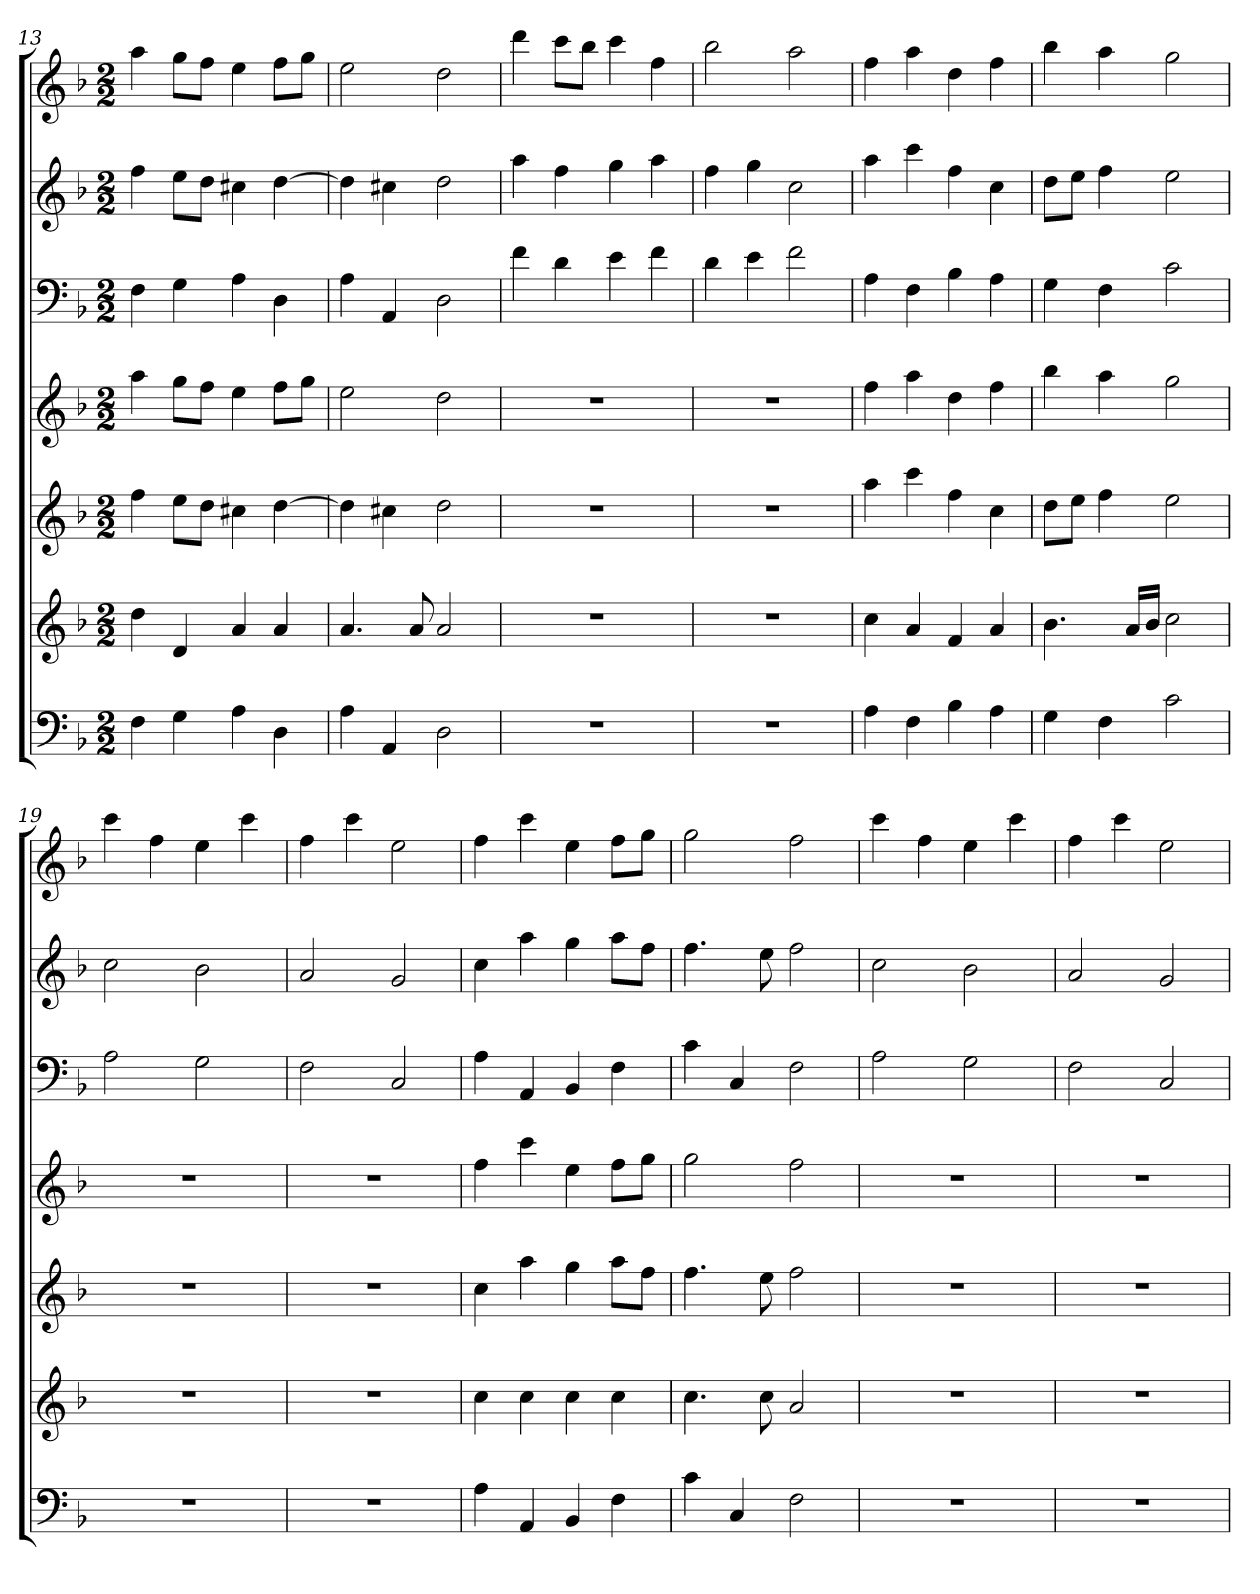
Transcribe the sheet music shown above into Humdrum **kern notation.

**kern	**kern	**kern	**kern	**kern	**kern	**kern
*part7	*part6	*part5	*part4	*part3	*part2	*part1
*staff7	*staff6	*staff5	*staff4	*staff3	*staff2	*staff1
*k[b-]	*k[b-]	*k[b-]	*k[b-]	*k[b-]	*k[b-]	*k[b-]
*F:	*F:	*F:	*F:	*F:	*F:	*F:
*M2/2	*M2/2	*M2/2	*M2/2	*M2/2	*M2/2	*M2/2
=13	=13	=13	=13	=13	=13	=13
4F	4dd	4ff	4aa	4F	4ff	4aa
4G	4d	8eeL	8ggL	4G	8eeL	8ggL
.	.	8ddJ	8ffJ	.	8ddJ	8ffJ
4A	4a	4cc#X	4ee	4A	4cc#X	4ee
4D	4a	[4dd	8ffL	4D	[4dd	8ffL
.	.	.	8ggJ	.	.	8ggJ
=14	=14	=14	=14	=14	=14	=14
4A	4.a	4dd]	2ee	4A	4dd]	2ee
4AA	.	4cc#X	.	4AA	4cc#X	.
.	8a	.	.	.	.	.
2D	2a	2dd	2dd	2D	2dd	2dd
=15	=15	=15	=15	=15	=15	=15
1r	1r	1r	1r	4f	4aa	4ddd
.	.	.	.	4d	4ff	8cccL
.	.	.	.	.	.	8bb-J
.	.	.	.	4e	4gg	4ccc
.	.	.	.	4f	4aa	4ff
=16	=16	=16	=16	=16	=16	=16
1r	1r	1r	1r	4d	4ff	2bb-
.	.	.	.	4e	4gg	.
.	.	.	.	2f	2cc	2aa
=17	=17	=17	=17	=17	=17	=17
4A	4cc	4aa	4ff	4A	4aa	4ff
4F	4a	4ccc	4aa	4F	4ccc	4aa
4B-	4f	4ff	4dd	4B-	4ff	4dd
4A	4a	4cc	4ff	4A	4cc	4ff
=18	=18	=18	=18	=18	=18	=18
4G	4.b-	8ddL	4bb-	4G	8ddL	4bb-
.	.	8eeJ	.	.	8eeJ	.
4F	.	4ff	4aa	4F	4ff	4aa
.	16aLL	.	.	.	.	.
.	16b-JJ	.	.	.	.	.
2c	2cc	2ee	2gg	2c	2ee	2gg
=19	=19	=19	=19	=19	=19	=19
1r	1r	1r	1r	2A	2cc	4ccc
.	.	.	.	.	.	4ff
.	.	.	.	2G	2b-	4ee
.	.	.	.	.	.	4ccc
=20	=20	=20	=20	=20	=20	=20
1r	1r	1r	1r	2F	2a	4ff
.	.	.	.	.	.	4ccc
.	.	.	.	2C	2g	2ee
=21	=21	=21	=21	=21	=21	=21
4A	4cc	4cc	4ff	4A	4cc	4ff
4AA	4cc	4aa	4ccc	4AA	4aa	4ccc
4BB-	4cc	4gg	4ee	4BB-	4gg	4ee
4F	4cc	8aaL	8ffL	4F	8aaL	8ffL
.	.	8ffJ	8ggJ	.	8ffJ	8ggJ
=22	=22	=22	=22	=22	=22	=22
4c	4.cc	4.ff	2gg	4c	4.ff	2gg
4C	.	.	.	4C	.	.
.	8cc	8ee	.	.	8ee	.
2F	2a	2ff	2ff	2F	2ff	2ff
=23	=23	=23	=23	=23	=23	=23
1r	1r	1r	1r	2A	2cc	4ccc
.	.	.	.	.	.	4ff
.	.	.	.	2G	2b-	4ee
.	.	.	.	.	.	4ccc
=24	=24	=24	=24	=24	=24	=24
1r	1r	1r	1r	2F	2a	4ff
.	.	.	.	.	.	4ccc
.	.	.	.	2C	2g	2ee
=	=	=	=	=	=	=
*-	*-	*-	*-	*-	*-	*-
